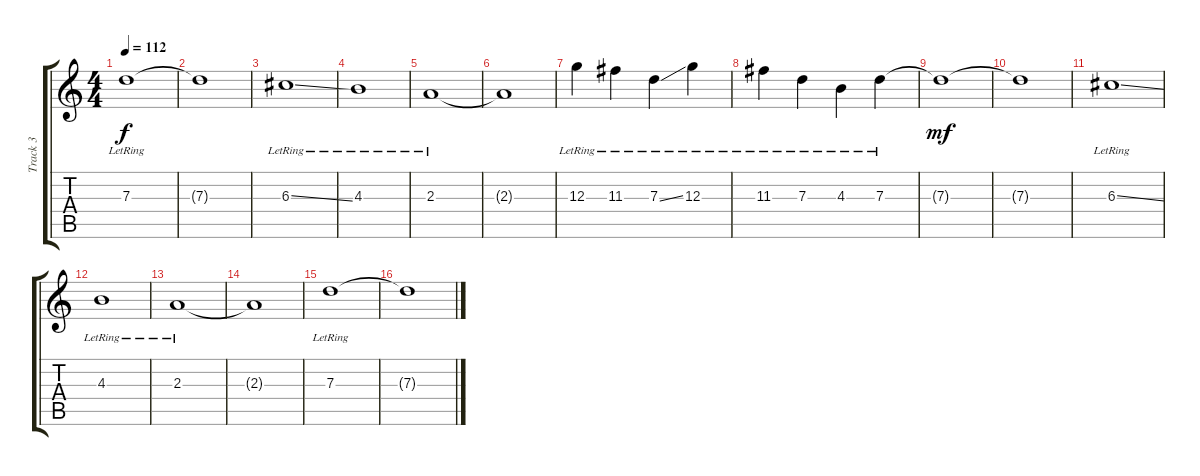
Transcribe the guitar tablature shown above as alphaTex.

\track ("Track 3" "Track 3") {instrument overdrivenguitar}
\staff {score tabs}
\tuning (E4 B3 G3 D3 A2 E2) {hide}
\ts (4 4)
\tempo 112
\clef g2
\ks c
7.3{lr}.1{dy f} |
7.3{t}.1 |
6.3{ss lr}.1 |
4.3{lr}.1 |
2.3{lr}.1 |
2.3{t}.1 |
12.3{lr}.4 11.3{lr}.4 7.3{ss lr}.4 12.3{lr}.4 |
11.3{lr}.4 7.3{lr}.4 4.3{lr}.4 7.3{lr}.4 |
7.3{t}.1{dy mf} |
7.3{t}.1 |
6.3{ss lr}.1 |
4.3{lr}.1 |
2.3{lr}.1 |
2.3{t}.1 |
7.3{lr}.1 |
7.3{t}.1
